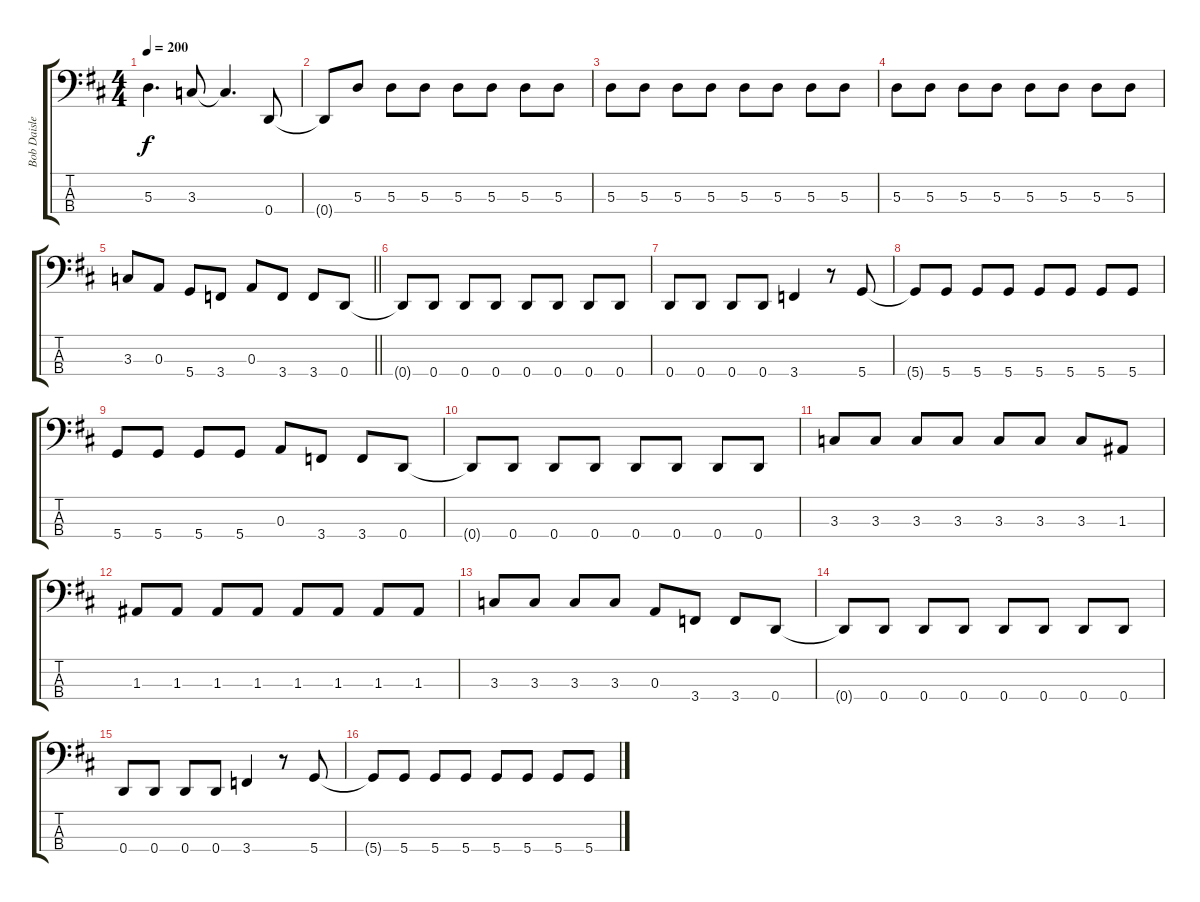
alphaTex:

\track ("Bob Daisley" "Bob Daisle") {instrument electricbassfinger}
\staff {score tabs}
\tuning (G2 D2 A1 D1) {hide}
\ts (4 4)
\tempo 200
\clef f4
\ks d
5.3.4{d dy f} 3.3.8 3.3{t}.4{d} 0.4.8 |
0.4{t}.8 5.3.8 5.3.8 5.3.8 5.3.8 5.3.8 5.3.8 5.3.8 |
5.3.8 5.3.8 5.3.8 5.3.8 5.3.8 5.3.8 5.3.8 5.3.8 |
5.3.8 5.3.8 5.3.8 5.3.8 5.3.8 5.3.8 5.3.8 5.3.8 |
\barLineRight lightlight
3.3.8 0.3.8 5.4.8 3.4.8 0.3.8 3.4.8 3.4.8 0.4.8 |
0.4{t}.8 0.4.8 0.4.8 0.4.8 0.4.8 0.4.8 0.4.8 0.4.8 |
0.4.8 0.4.8 0.4.8 0.4.8 3.4.4 r.8 5.4.8 |
5.4{t}.8 5.4.8 5.4.8 5.4.8 5.4.8 5.4.8 5.4.8 5.4.8 |
5.4.8 5.4.8 5.4.8 5.4.8 0.3.8 3.4.8 3.4.8 0.4.8 |
0.4{t}.8 0.4.8 0.4.8 0.4.8 0.4.8 0.4.8 0.4.8 0.4.8 |
3.3.8 3.3.8 3.3.8 3.3.8 3.3.8 3.3.8 3.3.8 1.3.8 |
1.3.8 1.3.8 1.3.8 1.3.8 1.3.8 1.3.8 1.3.8 1.3.8 |
3.3.8 3.3.8 3.3.8 3.3.8 0.3.8 3.4.8 3.4.8 0.4.8 |
0.4{t}.8 0.4.8 0.4.8 0.4.8 0.4.8 0.4.8 0.4.8 0.4.8 |
0.4.8 0.4.8 0.4.8 0.4.8 3.4.4 r.8 5.4.8 |
5.4{t}.8 5.4.8 5.4.8 5.4.8 5.4.8 5.4.8 5.4.8 5.4.8
